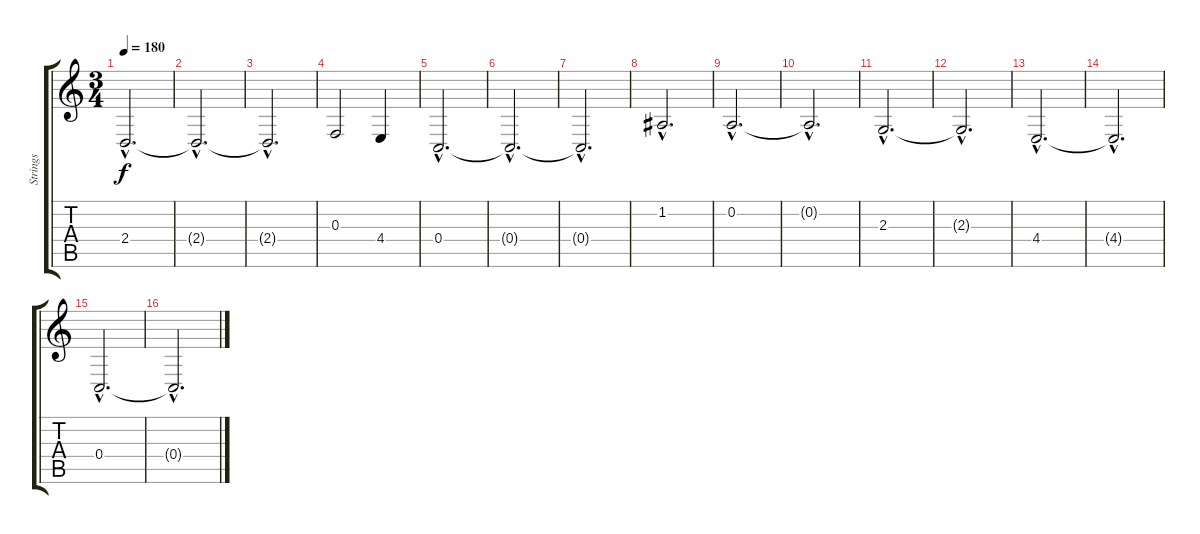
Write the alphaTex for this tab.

\track ("Strings" "Strings") {instrument stringensemble1}
\staff {score tabs}
\tuning (D4 A3 F3 C3 G2 D2) {hide}
\ts (3 4)
\tempo 180
\clef g2
\ks c
2.4{hac}.2{d dy f instrument stringensemble1} |
2.4{hac t}.2{d} |
2.4{hac t}.2{d} |
0.3.2 4.4.4 |
0.4{hac}.2{d} |
0.4{hac t}.2{d} |
0.4{hac t}.2{d} |
1.2{hac}.2{d} |
0.2{hac}.2{d} |
0.2{hac t}.2{d} |
2.3{hac}.2{d} |
2.3{hac t}.2{d} |
4.4{hac}.2{d} |
4.4{hac t}.2{d} |
0.4{hac}.2{d} |
0.4{hac t}.2{d}
